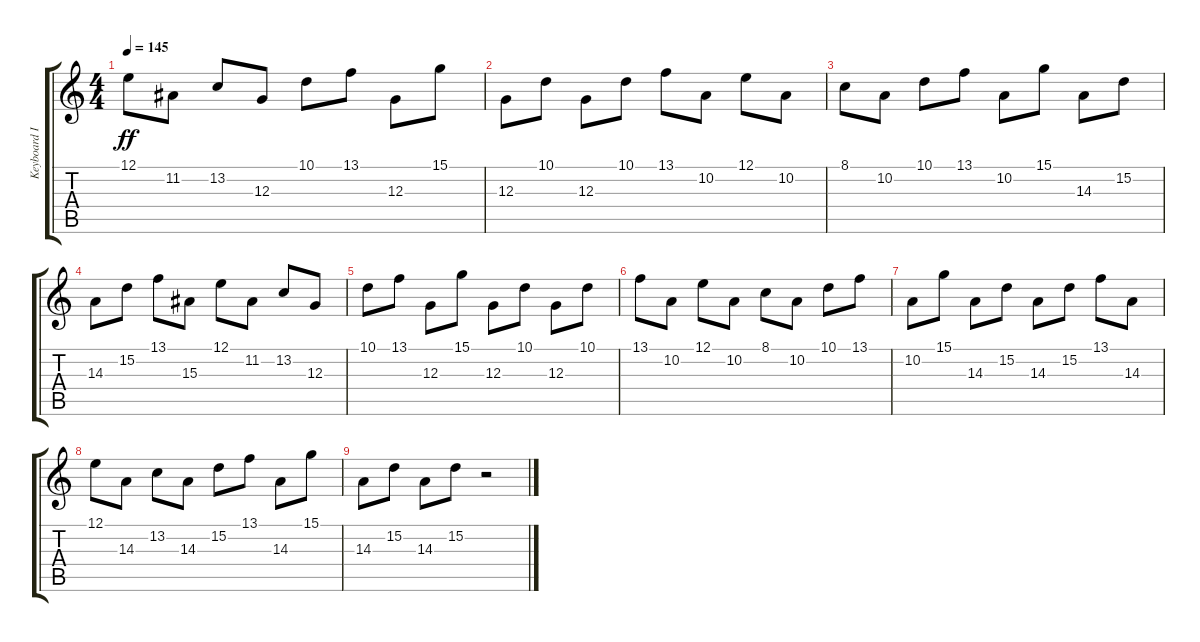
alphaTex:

\track ("Keyboard I" "Keyboard I") {instrument marimba}
\staff {score tabs}
\tuning (E4 B3 G3 D3 A2 E2) {hide}
\ts (4 4)
\tempo 145
\clef g2
\ks c
12.1.8{dy ff} 11.2.8 13.2.8 12.3.8 10.1.8 13.1.8 12.3.8 15.1.8 |
12.3.8 10.1.8 12.3.8 10.1.8 13.1.8 10.2.8 12.1.8 10.2.8 |
8.1.8 10.2.8 10.1.8 13.1.8 10.2.8 15.1.8 14.3.8 15.2.8 |
14.3.8 15.2.8 13.1.8 15.3.8 12.1.8 11.2.8 13.2.8 12.3.8 |
10.1.8 13.1.8 12.3.8 15.1.8 12.3.8 10.1.8 12.3.8 10.1.8 |
13.1.8 10.2.8 12.1.8 10.2.8 8.1.8 10.2.8 10.1.8 13.1.8 |
10.2.8 15.1.8 14.3.8 15.2.8 14.3.8 15.2.8 13.1.8 14.3.8 |
12.1.8 14.3.8 13.2.8 14.3.8 15.2.8 13.1.8 14.3.8 15.1.8 |
14.3.8 15.2.8 14.3.8 15.2.8 r.2
